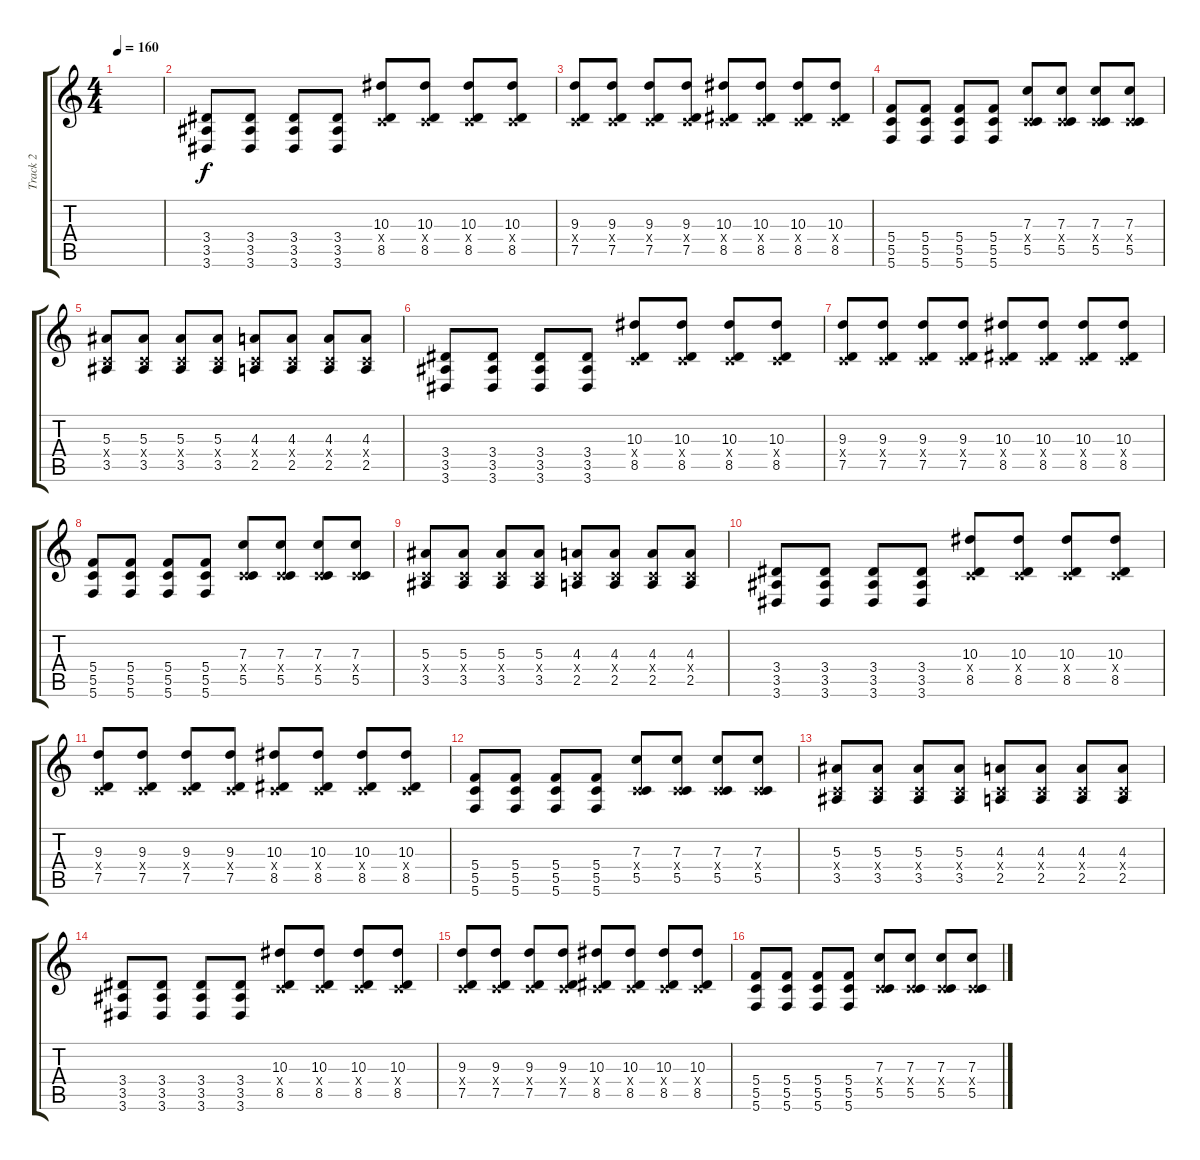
\track ("Track 2" "Track 2") {instrument acousticguitarnylon}
\staff {score tabs}
\tuning (D4 A3 F3 C3 G2 C2) {hide}
\ts (4 4)
\tempo 160
\clef g2
\ks c
|
(3.4 3.5 3.6).8{instrument distortionguitar} (3.4 3.5 3.6).8 (3.4 3.5 3.6).8 (3.4 3.5 3.6).8 (10.3 0.4{x} 8.5).8 (10.3 0.4{x} 8.5).8 (10.3 0.4{x} 8.5).8 (10.3 0.4{x} 8.5).8 |
(9.3 0.4{x} 7.5).8 (9.3 0.4{x} 7.5).8 (9.3 0.4{x} 7.5).8 (9.3 0.4{x} 7.5).8 (10.3 0.4{x} 8.5).8 (10.3 0.4{x} 8.5).8 (10.3 0.4{x} 8.5).8 (10.3 0.4{x} 8.5).8 |
(5.4 5.5 5.6).8 (5.4 5.5 5.6).8 (5.4 5.5 5.6).8 (5.4 5.5 5.6).8 (7.3 0.4{x} 5.5).8 (7.3 0.4{x} 5.5).8 (7.3 0.4{x} 5.5).8 (7.3 0.4{x} 5.5).8 |
(5.3 0.4{x} 3.5).8 (5.3 0.4{x} 3.5).8 (5.3 0.4{x} 3.5).8 (5.3 0.4{x} 3.5).8 (4.3 0.4{x} 2.5).8 (4.3 0.4{x} 2.5).8 (4.3 0.4{x} 2.5).8 (4.3 0.4{x} 2.5).8 |
(3.4 3.5 3.6).8{instrument distortionguitar} (3.4 3.5 3.6).8 (3.4 3.5 3.6).8 (3.4 3.5 3.6).8 (10.3 0.4{x} 8.5).8 (10.3 0.4{x} 8.5).8 (10.3 0.4{x} 8.5).8 (10.3 0.4{x} 8.5).8 |
(9.3 0.4{x} 7.5).8 (9.3 0.4{x} 7.5).8 (9.3 0.4{x} 7.5).8 (9.3 0.4{x} 7.5).8 (10.3 0.4{x} 8.5).8 (10.3 0.4{x} 8.5).8 (10.3 0.4{x} 8.5).8 (10.3 0.4{x} 8.5).8 |
(5.4 5.5 5.6).8 (5.4 5.5 5.6).8 (5.4 5.5 5.6).8 (5.4 5.5 5.6).8 (7.3 0.4{x} 5.5).8 (7.3 0.4{x} 5.5).8 (7.3 0.4{x} 5.5).8 (7.3 0.4{x} 5.5).8 |
(5.3 0.4{x} 3.5).8 (5.3 0.4{x} 3.5).8 (5.3 0.4{x} 3.5).8 (5.3 0.4{x} 3.5).8 (4.3 0.4{x} 2.5).8 (4.3 0.4{x} 2.5).8 (4.3 0.4{x} 2.5).8 (4.3 0.4{x} 2.5).8 |
(3.4 3.5 3.6).8{instrument distortionguitar} (3.4 3.5 3.6).8 (3.4 3.5 3.6).8 (3.4 3.5 3.6).8 (10.3 0.4{x} 8.5).8 (10.3 0.4{x} 8.5).8 (10.3 0.4{x} 8.5).8 (10.3 0.4{x} 8.5).8 |
(9.3 0.4{x} 7.5).8 (9.3 0.4{x} 7.5).8 (9.3 0.4{x} 7.5).8 (9.3 0.4{x} 7.5).8 (10.3 0.4{x} 8.5).8 (10.3 0.4{x} 8.5).8 (10.3 0.4{x} 8.5).8 (10.3 0.4{x} 8.5).8 |
(5.4 5.5 5.6).8 (5.4 5.5 5.6).8 (5.4 5.5 5.6).8 (5.4 5.5 5.6).8 (7.3 0.4{x} 5.5).8 (7.3 0.4{x} 5.5).8 (7.3 0.4{x} 5.5).8 (7.3 0.4{x} 5.5).8 |
(5.3 0.4{x} 3.5).8 (5.3 0.4{x} 3.5).8 (5.3 0.4{x} 3.5).8 (5.3 0.4{x} 3.5).8 (4.3 0.4{x} 2.5).8 (4.3 0.4{x} 2.5).8 (4.3 0.4{x} 2.5).8 (4.3 0.4{x} 2.5).8 |
(3.4 3.5 3.6).8{instrument distortionguitar} (3.4 3.5 3.6).8 (3.4 3.5 3.6).8 (3.4 3.5 3.6).8 (10.3 0.4{x} 8.5).8 (10.3 0.4{x} 8.5).8 (10.3 0.4{x} 8.5).8 (10.3 0.4{x} 8.5).8 |
(9.3 0.4{x} 7.5).8 (9.3 0.4{x} 7.5).8 (9.3 0.4{x} 7.5).8 (9.3 0.4{x} 7.5).8 (10.3 0.4{x} 8.5).8 (10.3 0.4{x} 8.5).8 (10.3 0.4{x} 8.5).8 (10.3 0.4{x} 8.5).8 |
(5.4 5.5 5.6).8 (5.4 5.5 5.6).8 (5.4 5.5 5.6).8 (5.4 5.5 5.6).8 (7.3 0.4{x} 5.5).8 (7.3 0.4{x} 5.5).8 (7.3 0.4{x} 5.5).8 (7.3 0.4{x} 5.5).8
